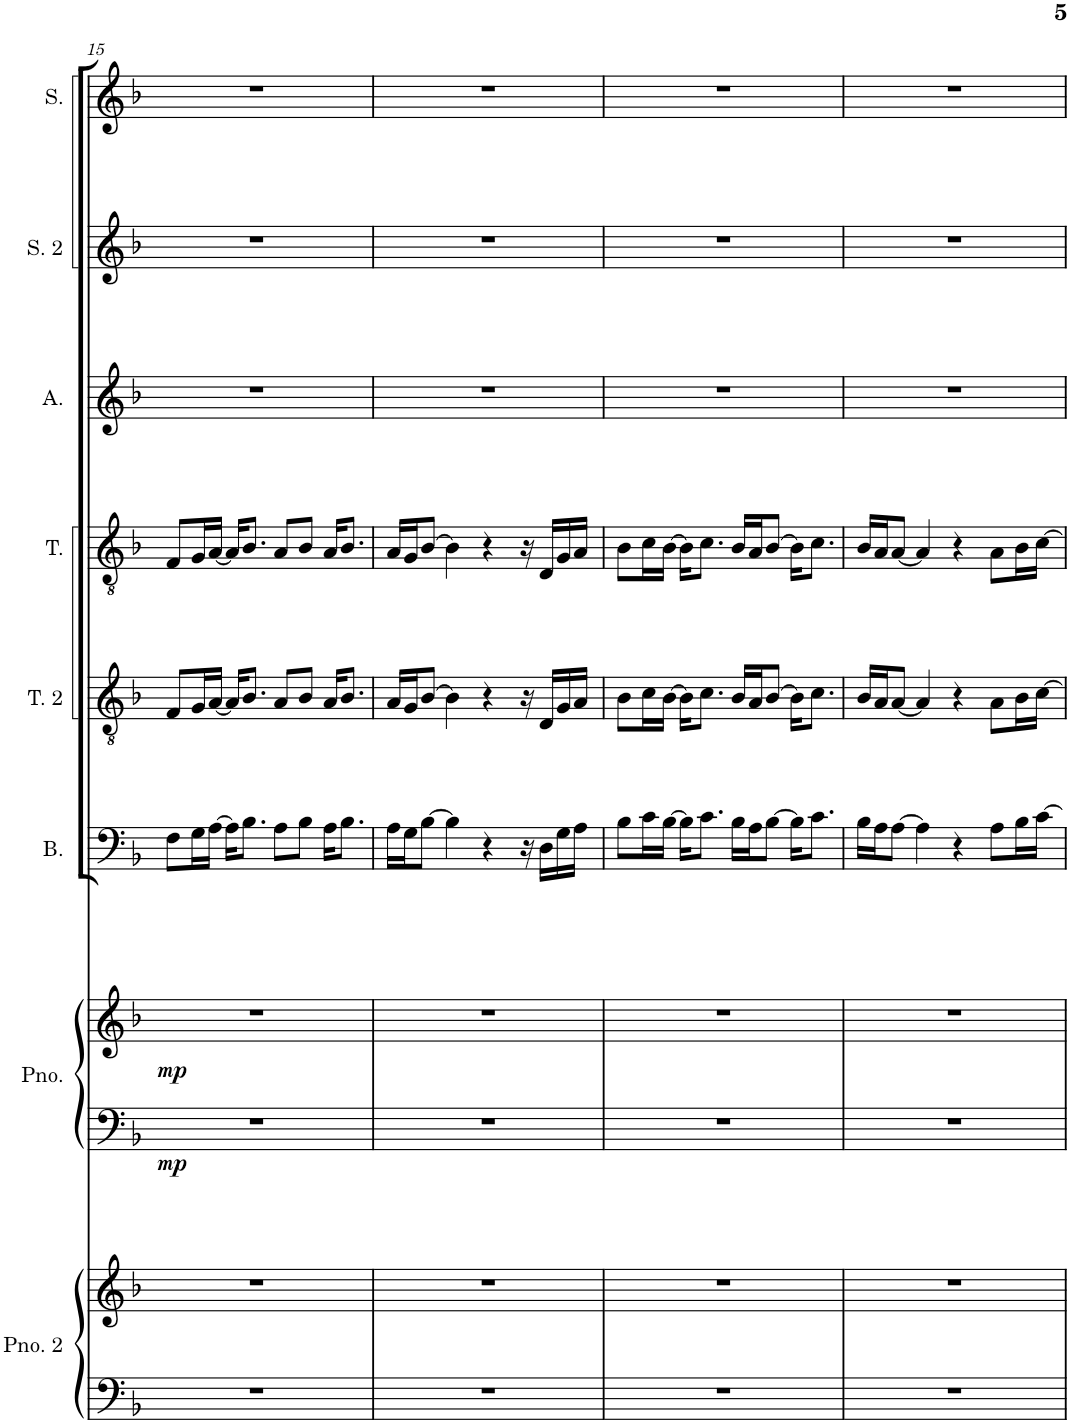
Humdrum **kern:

**kern	**kern	**kern	**kern	**dynam	**kern	**kern	**kern	**kern	**kern	**kern
*part8	*part8	*part7	*part7	*part7	*part6	*part5	*part4	*part3	*part2	*part1
*staff10	*staff9	*staff8	*staff7	*staff7/8	*staff6	*staff5	*staff4	*staff3	*staff2	*staff1
*I"Piano 2	*	*I"Piano	*	*	*I"Bass	*I"Tenor 2	*I"Tenor	*I"Alto	*I"Soprano 2	*I"Soprano
*I'Pno. 2	*	*I'Pno.	*	*	*I'B.	*I'T. 2	*I'T.	*I'A.	*I'S. 2	*I'S.
!!LO:PB:g=z
*clefF4	*clefG2	*clefF4	*clefG2	*	*clefF4	*clefGv2	*clefGv2	*clefG2	*clefG2	*clefG2
*k[b-]	*k[b-]	*k[b-]	*k[b-]	*	*k[b-]	*k[b-]	*k[b-]	*k[b-]	*k[b-]	*k[b-]
*M4/4	*M4/4	*M4/4	*M4/4	*	*M4/4	*M4/4	*M4/4	*M4/4	*M4/4	*M4/4
=15	=15	=15	=15	=15	=15	=15	=15	=15	=15	=15
!	!	!	!	!LO:DY:b=2	!	!	!	!	!	!
!	!	!	!	!LO:DY:n=1:b	!	!	!	!	!	!
1r	1r	1r	1r	mp mp	8F\L	8F/L	8F/L	1r	1r	1r
.	.	.	.	.	16G\L	16G/L	16G/L	.	.	.
.	.	.	.	.	[16A\JJ	[16A/JJ	[16A/JJ	.	.	.
.	.	.	.	.	16A\KL]	16A/KL]	16A/KL]	.	.	.
.	.	.	.	.	8.B-\J	8.B-/J	8.B-/J	.	.	.
.	.	.	.	.	8A\L	8A/L	8A/L	.	.	.
.	.	.	.	.	8B-\J	8B-/J	8B-/J	.	.	.
.	.	.	.	.	16A\KL	16A/KL	16A/KL	.	.	.
.	.	.	.	.	8.B-\J	8.B-/J	8.B-/J	.	.	.
=16	=16	=16	=16	=16	=16	=16	=16	=16	=16	=16
1r	1r	1r	1r	.	16A\LL	16A/LL	16A/LL	1r	1r	1r
.	.	.	.	.	16G\J	16G/J	16G/J	.	.	.
.	.	.	.	.	[8B-\J	[8B-/J	[8B-/J	.	.	.
.	.	.	.	.	4B-\]	4B-\]	4B-\]	.	.	.
.	.	.	.	.	4r	4r	4r	.	.	.
.	.	.	.	.	16r	16r	16r	.	.	.
.	.	.	.	.	16D\LL	16D/LL	16D/LL	.	.	.
.	.	.	.	.	16G\	16G/	16G/	.	.	.
.	.	.	.	.	16A\JJ	16A/JJ	16A/JJ	.	.	.
=17	=17	=17	=17	=17	=17	=17	=17	=17	=17	=17
1r	1r	1r	1r	.	8B-\L	8B-\L	8B-\L	1r	1r	1r
.	.	.	.	.	16c\L	16c\L	16c\L	.	.	.
.	.	.	.	.	[16B-\JJ	[16B-\JJ	[16B-\JJ	.	.	.
.	.	.	.	.	16B-\KL]	16B-\KL]	16B-\KL]	.	.	.
.	.	.	.	.	8.c\J	8.c\J	8.c\J	.	.	.
.	.	.	.	.	16B-\LL	16B-/LL	16B-/LL	.	.	.
.	.	.	.	.	16A\J	16A/J	16A/J	.	.	.
.	.	.	.	.	[8B-\J	[8B-/J	[8B-/J	.	.	.
.	.	.	.	.	16B-\KL]	16B-\KL]	16B-\KL]	.	.	.
.	.	.	.	.	8.c\J	8.c\J	8.c\J	.	.	.
=18	=18	=18	=18	=18	=18	=18	=18	=18	=18	=18
1r	1r	1r	1r	.	16B-\LL	16B-/LL	16B-/LL	1r	1r	1r
.	.	.	.	.	16A\J	16A/J	16A/J	.	.	.
.	.	.	.	.	[8A\J	[8A/J	[8A/J	.	.	.
.	.	.	.	.	4A\]	4A/]	4A/]	.	.	.
.	.	.	.	.	4r	4r	4r	.	.	.
.	.	.	.	.	8A\L	8A\L	8A\L	.	.	.
.	.	.	.	.	16B-\L	16B-\L	16B-\L	.	.	.
.	.	.	.	.	[16c\JJ	[16c\JJ	[16c\JJ	.	.	.
=	=	=	=	=	=	=	=	=	=	=
*-	*-	*-	*-	*-	*-	*-	*-	*-	*-	*-
